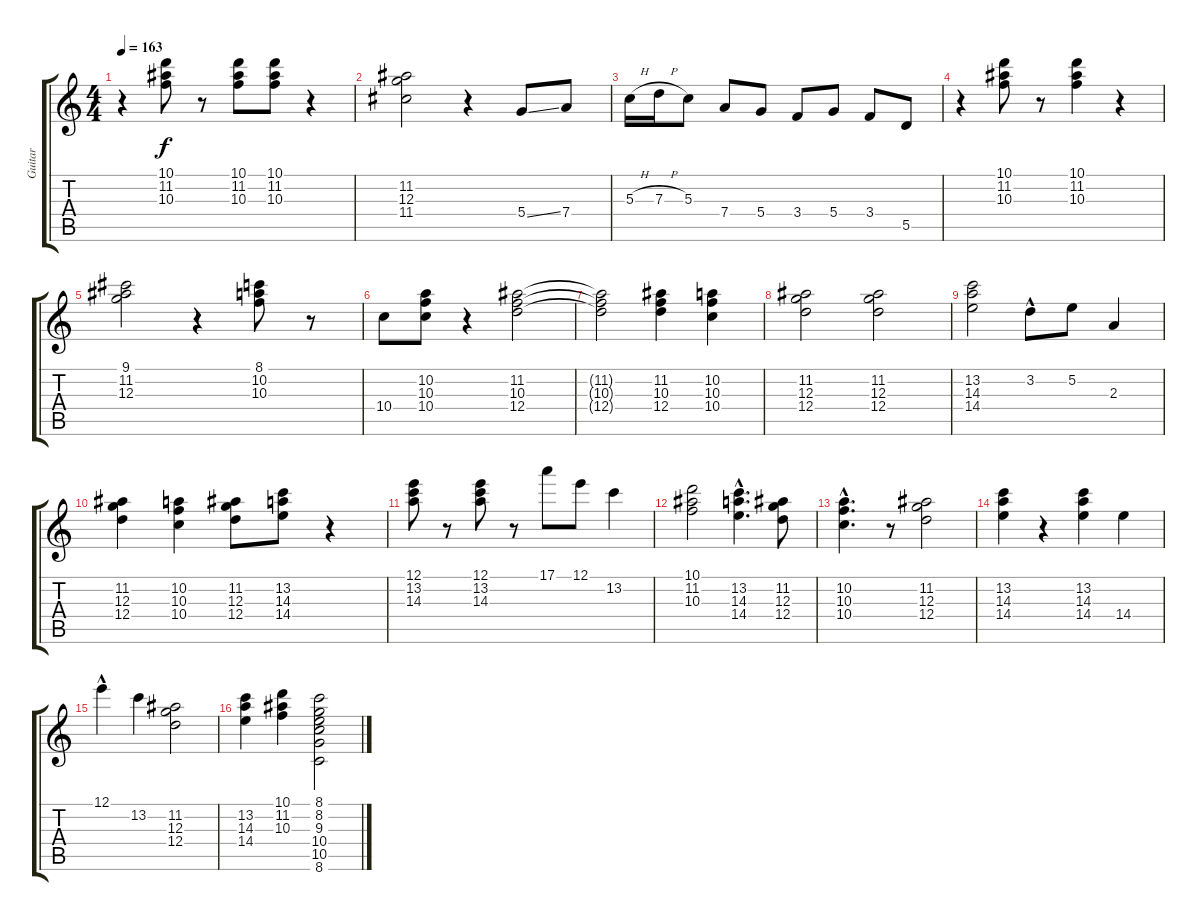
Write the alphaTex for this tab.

\track ("Guitar" "Guitar") {instrument overdrivenguitar}
\staff {score tabs}
\tuning (E4 B3 G3 D3 A2 E2) {hide}
\ts (4 4)
\tempo 163
\clef g2
\ks c
r.4{dy f} (10.1 11.2 10.3).8 r.8 (10.1 11.2 10.3).8 (10.1 11.2 10.3).8 r.4 |
(11.2 12.3 11.4).2 r.4 5.4{ss}.8 7.4.8 |
5.3{h}.16 7.3{h}.16 5.3.8 7.4.8 5.4.8 3.4.8 5.4.8 3.4.8 5.5.8 |
r.4 (10.1 11.2 10.3).8 r.8 (10.1 11.2 10.3).4 r.4 |
(9.1 11.2 12.3).2 r.4 (8.1 10.2 10.3).8 r.8 |
10.4.8 (10.2 10.3 10.4).8 r.4 (11.2 10.3 12.4).2 |
(11.2{t} 10.3{t} 12.4{t}).2 (11.2 10.3 12.4).4 (10.2 10.3 10.4).4 |
(11.2 12.3 12.4).2 (11.2 12.3 12.4).2 |
(13.2 14.3 14.4).2 3.2{hac}.8 5.2.8 2.3.4 |
(11.2 12.3 12.4).4 (10.2 10.3 10.4).4 (11.2 12.3 12.4).8 (13.2 14.3 14.4).8 r.4 |
(12.1 13.2 14.3).8 r.8 (12.1 13.2 14.3).8 r.8 17.1.8 12.1.8 13.2.4 |
(10.1 11.2 10.3).2 (13.2{hac} 14.3{hac} 14.4{hac}).4{d} (11.2 12.3 12.4).8 |
(10.2{hac} 10.3{hac} 10.4{hac}).4{d} r.8 (11.2 12.3 12.4).2 |
(13.2 14.3 14.4).4 r.4 (13.2 14.3 14.4).4 14.4.4{instrument electricbassfinger} |
12.1{hac}.4 13.2.4 (11.2 12.3 12.4).2{instrument electricguitarclean} |
(13.2 14.3 14.4).4 (10.1 11.2 10.3).4 (8.1 8.2 9.3 10.4 10.5 8.6).2
